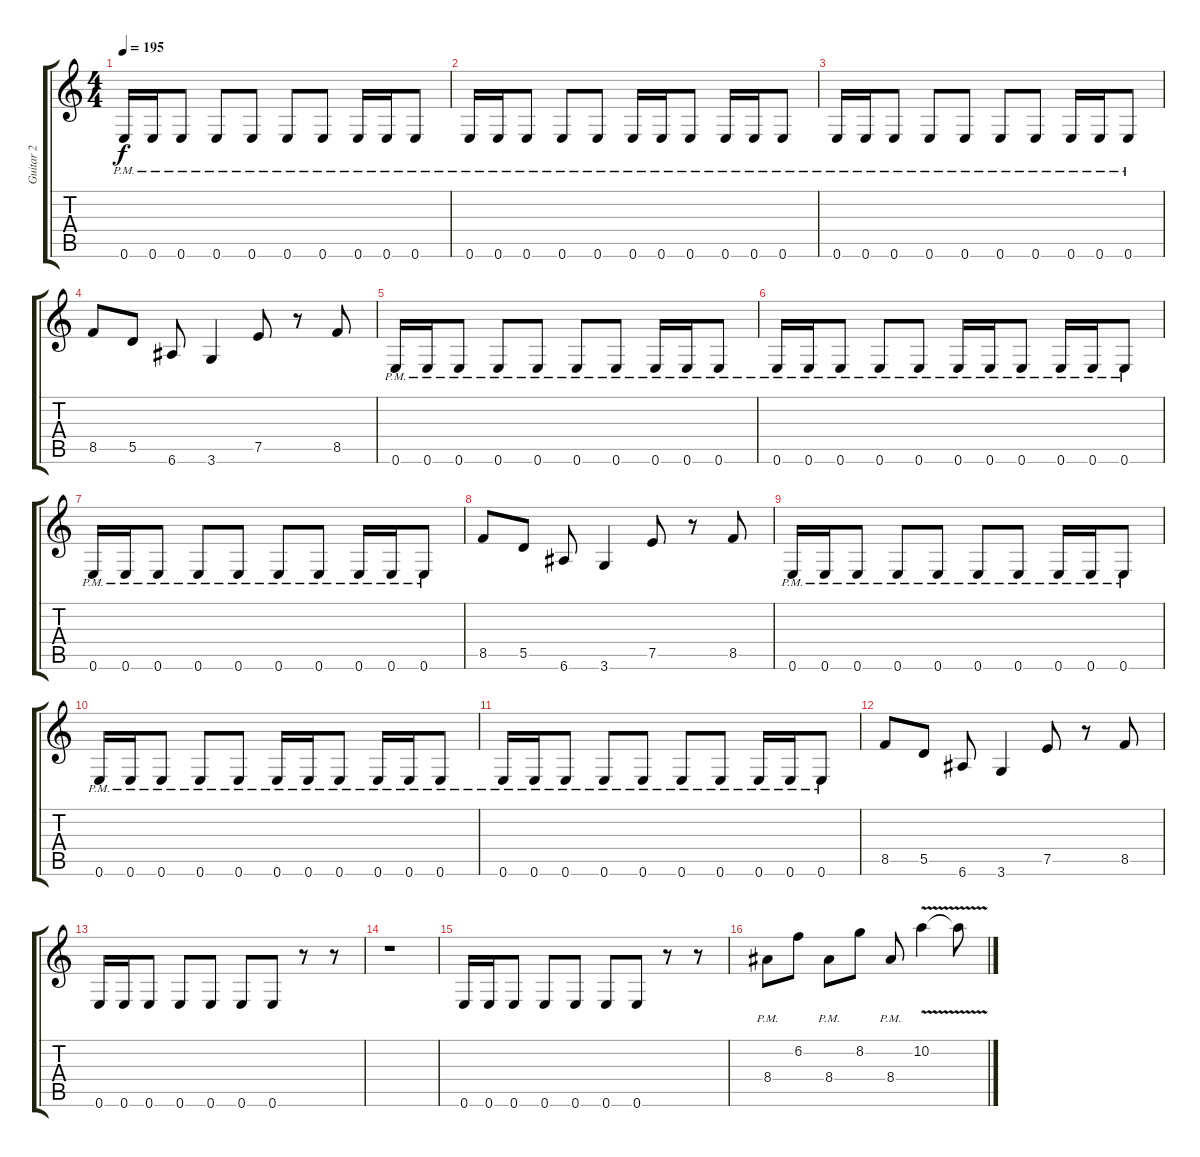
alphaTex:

\track ("Guitar 2" "Guitar 2") {instrument distortionguitar}
\staff {score tabs}
\tuning (E4 B3 G3 D3 A2 E2) {hide}
\ts (4 4)
\tempo 195
\clef g2
\ks c
0.6{pm}.16{dy f} 0.6{pm}.16 0.6{pm}.8 0.6{pm}.8 0.6{pm}.8 0.6{pm}.8 0.6{pm}.8 0.6{pm}.16 0.6{pm}.16 0.6{pm}.8 |
0.6{pm}.16 0.6{pm}.16 0.6{pm}.8 0.6{pm}.8 0.6{pm}.8 0.6{pm}.16 0.6{pm}.16 0.6{pm}.8 0.6{pm}.16 0.6{pm}.16 0.6{pm}.8 |
0.6{pm}.16 0.6{pm}.16 0.6{pm}.8 0.6{pm}.8 0.6{pm}.8 0.6{pm}.8 0.6{pm}.8 0.6{pm}.16 0.6{pm}.16 0.6{pm}.8 |
8.5.8 5.5.8 6.6.8 3.6.4 7.5.8 r.8 8.5.8 |
0.6{pm}.16 0.6{pm}.16 0.6{pm}.8 0.6{pm}.8 0.6{pm}.8 0.6{pm}.8 0.6{pm}.8 0.6{pm}.16 0.6{pm}.16 0.6{pm}.8 |
0.6{pm}.16 0.6{pm}.16 0.6{pm}.8 0.6{pm}.8 0.6{pm}.8 0.6{pm}.16 0.6{pm}.16 0.6{pm}.8 0.6{pm}.16 0.6{pm}.16 0.6{pm}.8 |
0.6{pm}.16 0.6{pm}.16 0.6{pm}.8 0.6{pm}.8 0.6{pm}.8 0.6{pm}.8 0.6{pm}.8 0.6{pm}.16 0.6{pm}.16 0.6{pm}.8 |
8.5.8 5.5.8 6.6.8 3.6.4 7.5.8 r.8 8.5.8 |
0.6{pm}.16 0.6{pm}.16 0.6{pm}.8 0.6{pm}.8 0.6{pm}.8 0.6{pm}.8 0.6{pm}.8 0.6{pm}.16 0.6{pm}.16 0.6{pm}.8 |
0.6{pm}.16 0.6{pm}.16 0.6{pm}.8 0.6{pm}.8 0.6{pm}.8 0.6{pm}.16 0.6{pm}.16 0.6{pm}.8 0.6{pm}.16 0.6{pm}.16 0.6{pm}.8 |
0.6{pm}.16 0.6{pm}.16 0.6{pm}.8 0.6{pm}.8 0.6{pm}.8 0.6{pm}.8 0.6{pm}.8 0.6{pm}.16 0.6{pm}.16 0.6{pm}.8 |
8.5.8 5.5.8 6.6.8 3.6.4 7.5.8 r.8 8.5.8 |
0.6.16 0.6.16 0.6.8 0.6.8 0.6.8 0.6.8 0.6.8 r.8 r.8 |
r.1 |
0.6.16 0.6.16 0.6.8 0.6.8 0.6.8 0.6.8 0.6.8 r.8 r.8 |
8.4{pm}.8 6.2.8 8.4{pm}.8 8.2.8 8.4{pm}.8 10.2{v}.4 10.2{t}.8
